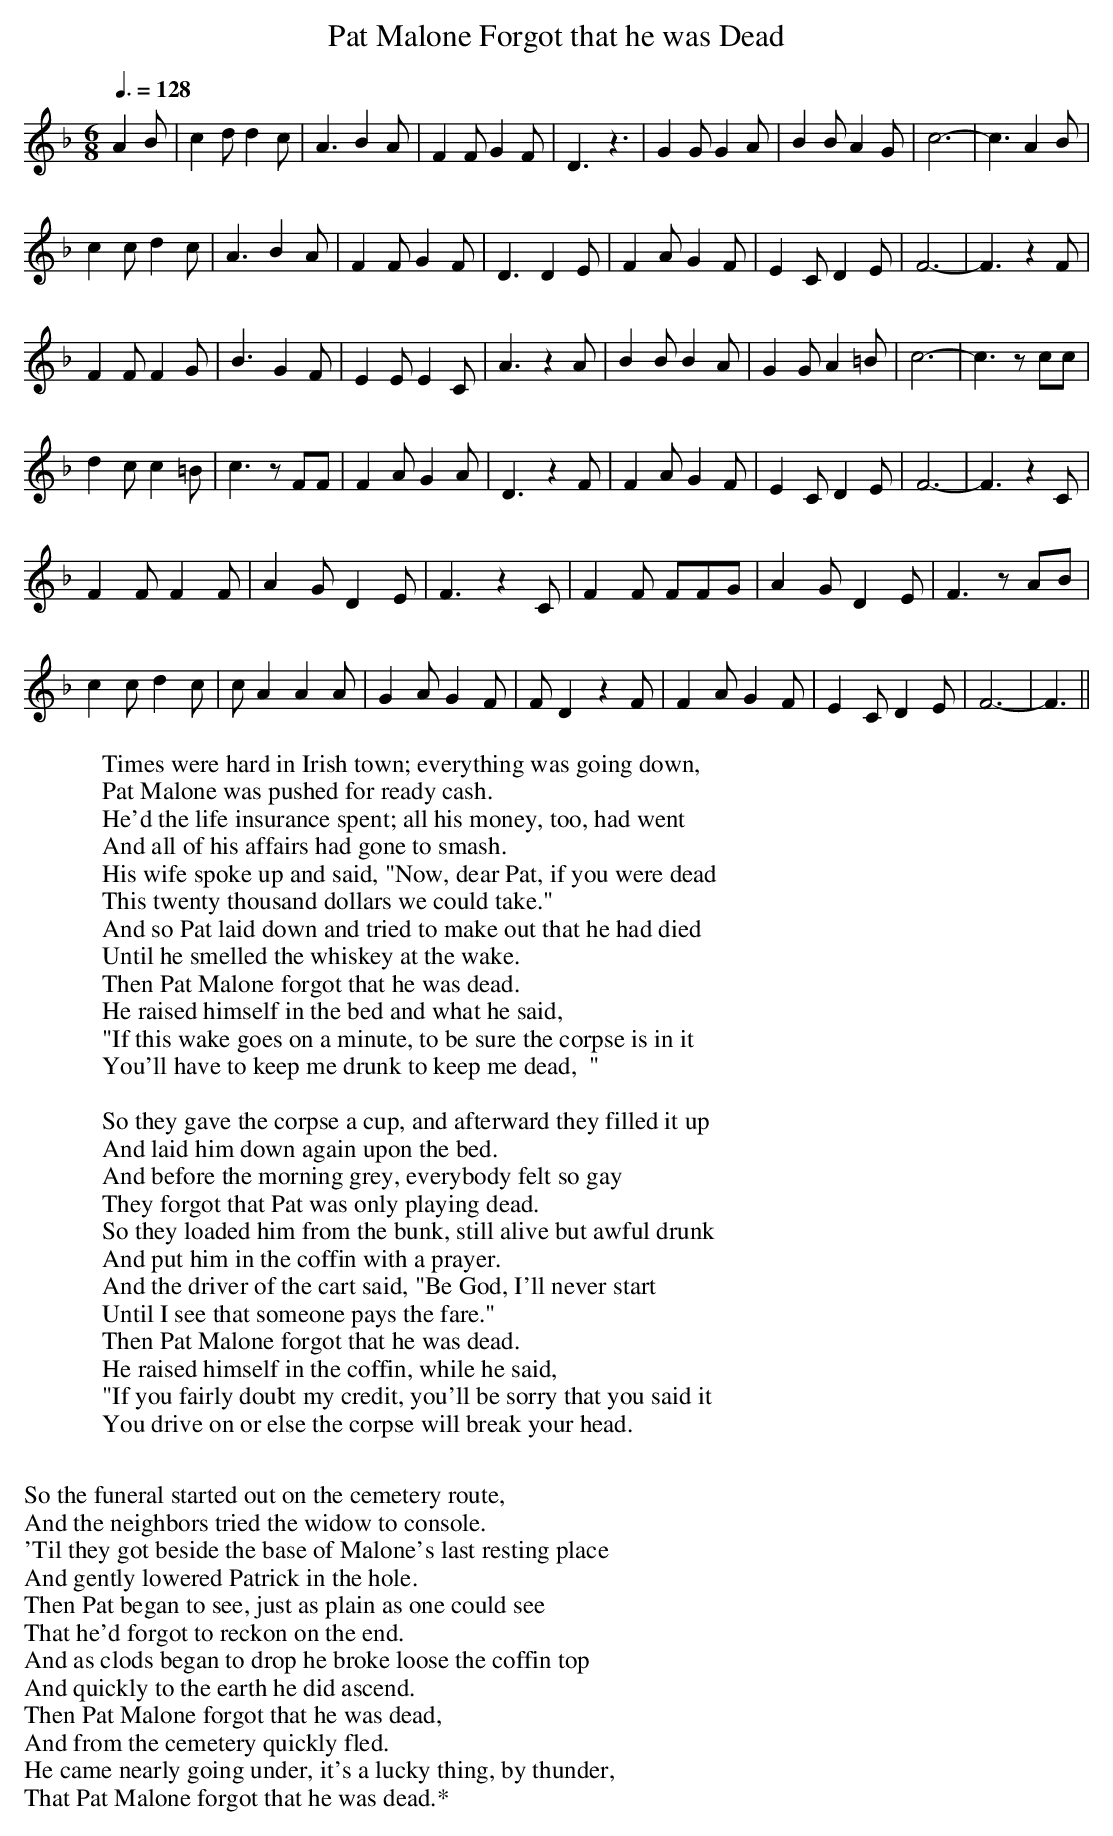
X:1
T:Pat Malone Forgot that he was Dead
M:6/8
L:1/8
Q:3/8=128
W:Times were hard in Irish town; everything was going down,
W:Pat Malone was pushed for ready cash.
W:He'd the life insurance spent; all his money, too, had went
W:And all of his affairs had gone to smash.
W:His wife spoke up and said, "Now, dear Pat, if you were dead
W:This twenty thousand dollars we could take."
W:And so Pat laid down and tried to make out that he had died
W:Until he smelled the whiskey at the wake.
W:Then Pat Malone forgot that he was dead.
W:He raised himself in the bed and what he said,
W:"If this wake goes on a minute, to be sure the corpse is in it
W:You'll have to keep me drunk to keep me dead,  "
W:
W:So they gave the corpse a cup, and afterward they filled it up
W:And laid him down again upon the bed.
W:And before the morning grey, everybody felt so gay
W:They forgot that Pat was only playing dead.
W:So they loaded him from the bunk, still alive but awful drunk
W:And put him in the coffin with a prayer.
W:And the driver of the cart said, "Be God, I'll never start
W:Until I see that someone pays the fare."
W:Then Pat Malone forgot that he was dead.
W:He raised himself in the coffin, while he said,
W:"If you fairly doubt my credit, you'll be sorry that you said it
W:You drive on or else the corpse will break your head.
W:
W:So the funeral started out on the cemetery route,
W:And the neighbors tried the widow to console.
W:'Til they got beside the base of Malone's last resting place
W:And gently lowered Patrick in the hole.
W:Then Pat began to see, just as plain as one could see
W:That he'd forgot to reckon on the end.
W:And as clods began to drop he broke loose the coffin top
W:And quickly to the earth he did ascend.
W:Then Pat Malone forgot that he was dead,
W:And from the cemetery quickly fled.
W:He came nearly going under, it's a lucky thing, by thunder,
W:That Pat Malone forgot that he was dead.*
K:F
A2B|c2d d2c|A3 B2A|F2F G2F|D3 z3|G2G G2A|B2B A2G|c6-|c3 A2B |
c2c d2c|A3 B2A|F2F G2F|D3 D2E |F2A G2F|E2C D2E|F6-|F3 z2F |
F2F F2G|B3 G2F|E2E E2C|A3 z2A|B2B B2A|G2G A2=B|c6-|c3 zcc|
d2c c2=B|c3 zFF|F2A G2A|D3 z2F|F2A G2F|E2C D2E|F6-|F3 z2C|
F2F F2F|A2G D2E|F3 z2C|F2F FFG|A2G D2E|F3 zAB|
c2c d2c|cA2 A2A|G2A G2F|FD2 z2F|F2A G2F|E2C D2E|F6-|F3||
